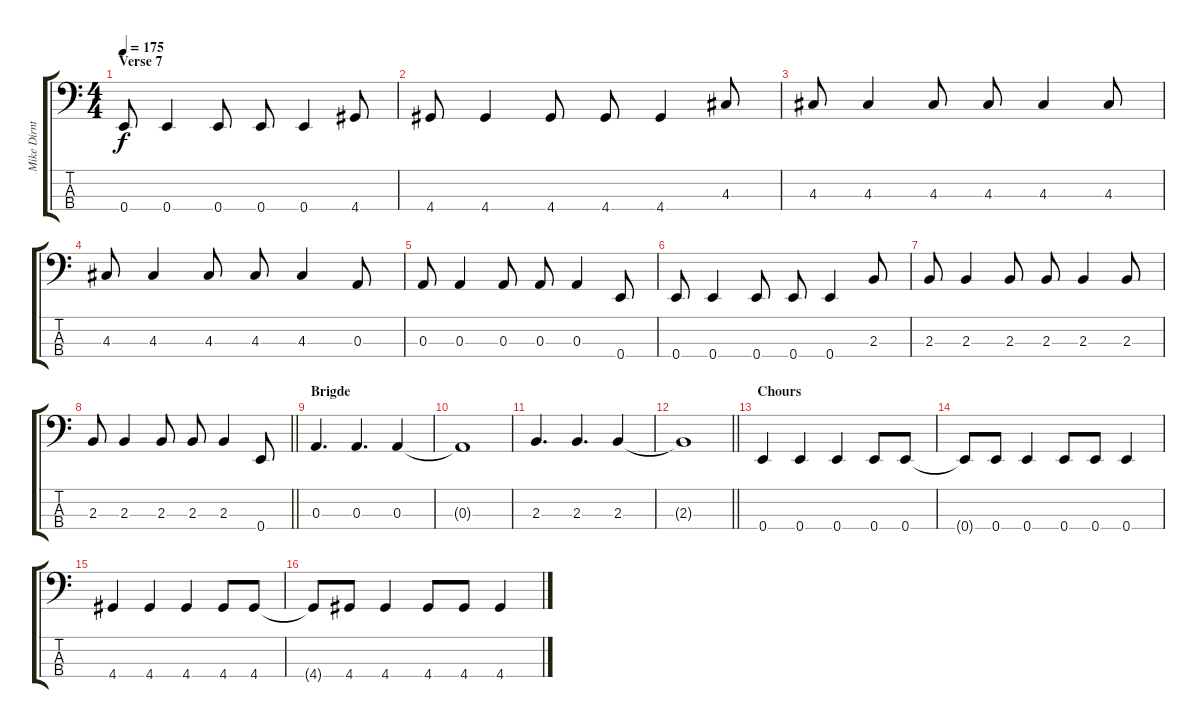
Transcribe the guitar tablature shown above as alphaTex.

\track ("Mike Dirnt - Bass" "Mike Dirnt") {instrument electricbassfinger}
\staff {score tabs}
\tuning (G2 D2 A1 E1) {hide}
\ts (4 4)
\section ("" "Verse 7")
\tempo 175
\clef f4
\ks c
0.4.8{dy f} 0.4.4 0.4.8 0.4.8 0.4.4 4.4.8 |
4.4.8 4.4.4 4.4.8 4.4.8 4.4.4 4.3.8 |
4.3.8 4.3.4 4.3.8 4.3.8 4.3.4 4.3.8 |
4.3.8 4.3.4 4.3.8 4.3.8 4.3.4 0.3.8 |
0.3.8 0.3.4 0.3.8 0.3.8 0.3.4 0.4.8 |
0.4.8 0.4.4 0.4.8 0.4.8 0.4.4 2.3.8 |
2.3.8 2.3.4 2.3.8 2.3.8 2.3.4 2.3.8 |
\barLineRight lightlight
2.3.8 2.3.4 2.3.8 2.3.8 2.3.4 0.4.8 |
\section ("" "Brigde")
0.3.4{d} 0.3.4{d} 0.3.4 |
0.3{t}.1 |
2.3.4{d} 2.3.4{d} 2.3.4 |
\barLineRight lightlight
2.3{t}.1 |
\section ("" "Chours")
0.4.4 0.4.4 0.4.4 0.4.8 0.4.8 |
0.4{t}.8 0.4.8 0.4.4 0.4.8 0.4.8 0.4.4 |
4.4.4 4.4.4 4.4.4 4.4.8 4.4.8 |
4.4{t}.8 4.4.8 4.4.4 4.4.8 4.4.8 4.4.4
